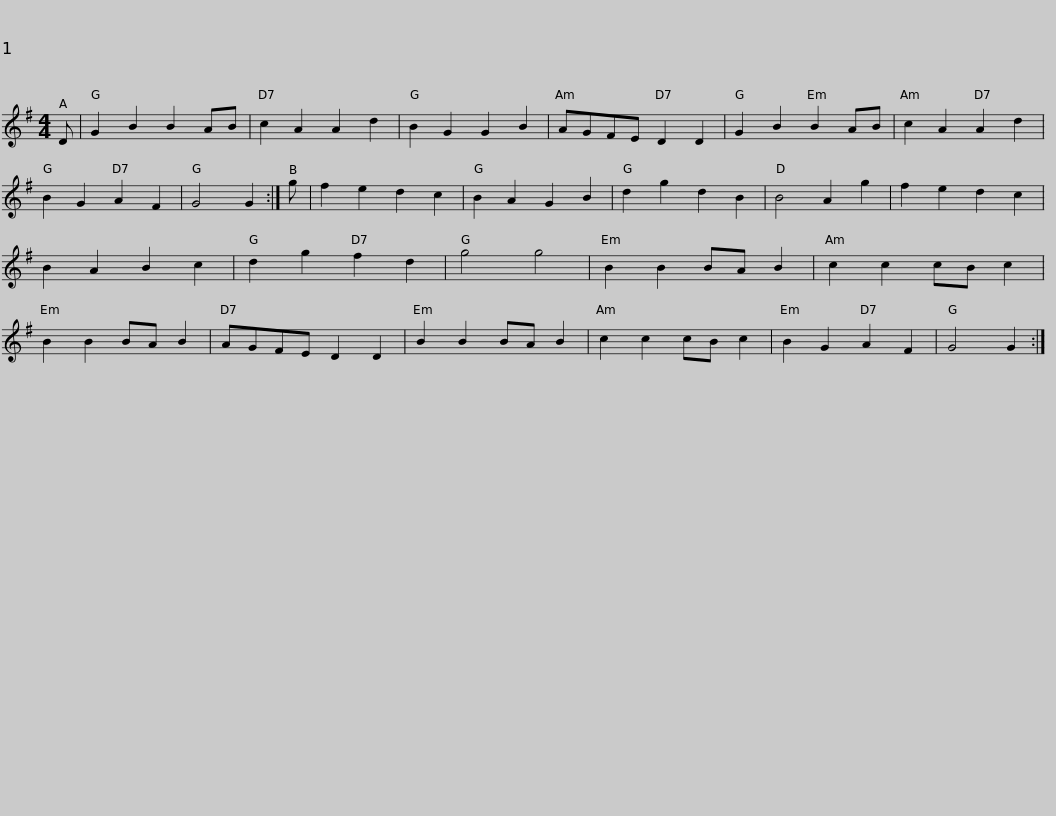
X:1
L:1/8
M:4/4
I:linebreak $
K:G
V:1 treble
V:1
 D | G2 B2 B2 AB | c2 A2 A2 d2 | B2 G2 G2 B2 | AGFE D2 D2 | %5
 G2 B2 B2 AB | c2 A2 A2 d2 | B2 G2 A2 F2 | G4 G2 :| g |$ %10
 f2 e2 d2 c2 | B2 A2 G2 B2 | d2 g2 d2 B2 | B4 A2 g2 | f2 e2 d2 c2 | %15
 B2 A2 B2 c2 | d2 g2 f2 d2 | g4 g4 | B2 B2 BA B2 | c2 c2 cB c2 |$ %20
 B2 B2 BA B2 | AGFE D2 D2 | B2 B2 BA B2 | c2 c2 cB c2 | B2 G2 A2 F2 | %25
 G4 G2 :| %26
